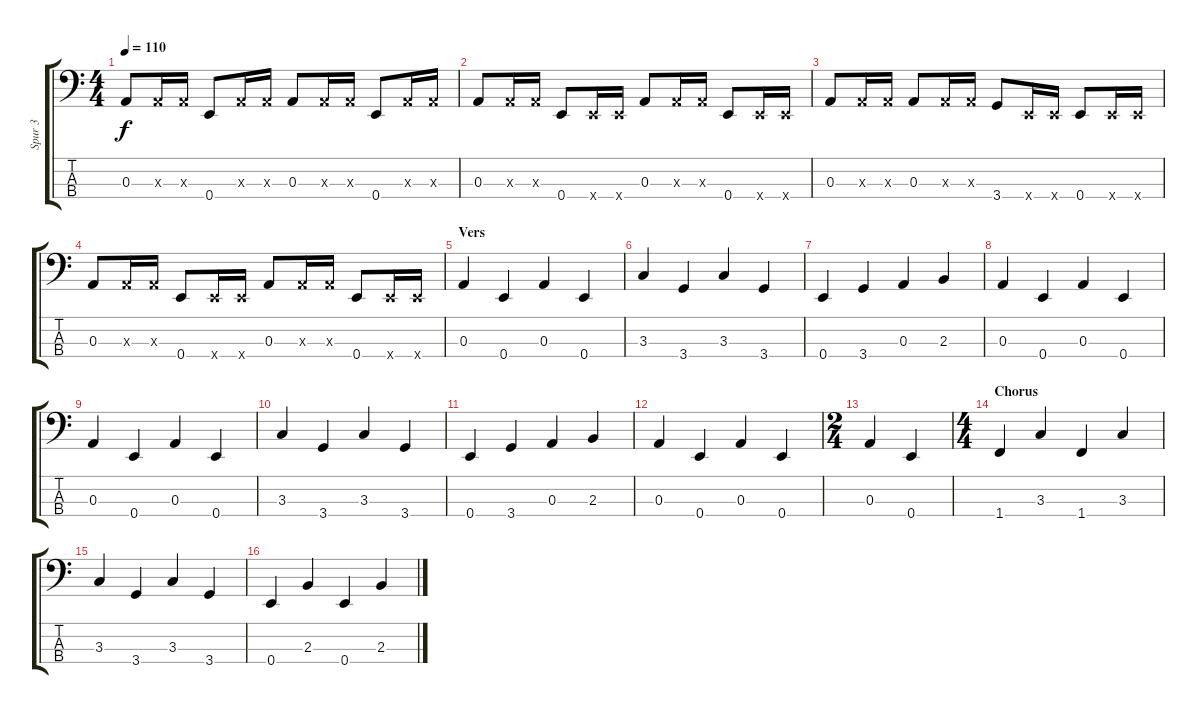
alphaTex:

\track ("Spur 3" "Spur 3") {instrument slapbass1}
\staff {score tabs}
\tuning (G2 D2 A1 E1) {hide}
\ts (4 4)
\tempo 110
\clef f4
\ks c
0.3.8{dy f} 0.3{x}.16 0.3{x}.16 0.4.8 0.3{x}.16 0.3{x}.16 0.3.8 0.3{x}.16 0.3{x}.16 0.4.8 0.3{x}.16 0.3{x}.16 |
0.3.8 0.3{x}.16 0.3{x}.16 0.4.8 0.4{x}.16 0.4{x}.16 0.3.8 0.3{x}.16 0.3{x}.16 0.4.8 0.4{x}.16 0.4{x}.16 |
0.3.8 0.3{x}.16 0.3{x}.16 0.3.8 0.3{x}.16 0.3{x}.16 3.4.8 0.4{x}.16 0.4{x}.16 0.4.8 0.4{x}.16 0.4{x}.16 |
0.3.8 0.3{x}.16 0.3{x}.16 0.4.8 0.4{x}.16 0.4{x}.16 0.3.8 0.3{x}.16 0.3{x}.16 0.4.8 0.4{x}.16 0.4{x}.16 |
\section ("" "Vers")
0.3.4 0.4.4 0.3.4 0.4.4 |
3.3.4 3.4.4 3.3.4 3.4.4 |
0.4.4 3.4.4 0.3.4 2.3.4 |
0.3.4 0.4.4 0.3.4 0.4.4 |
0.3.4 0.4.4 0.3.4 0.4.4 |
3.3.4 3.4.4 3.3.4 3.4.4 |
0.4.4 3.4.4 0.3.4 2.3.4 |
0.3.4 0.4.4 0.3.4 0.4.4 |
\ts (2 4)
0.3.4 0.4.4 |
\ts (4 4)
\section ("" "Chorus")
1.4.4 3.3.4 1.4.4 3.3.4 |
3.3.4 3.4.4 3.3.4 3.4.4 |
0.4.4 2.3.4 0.4.4 2.3.4
